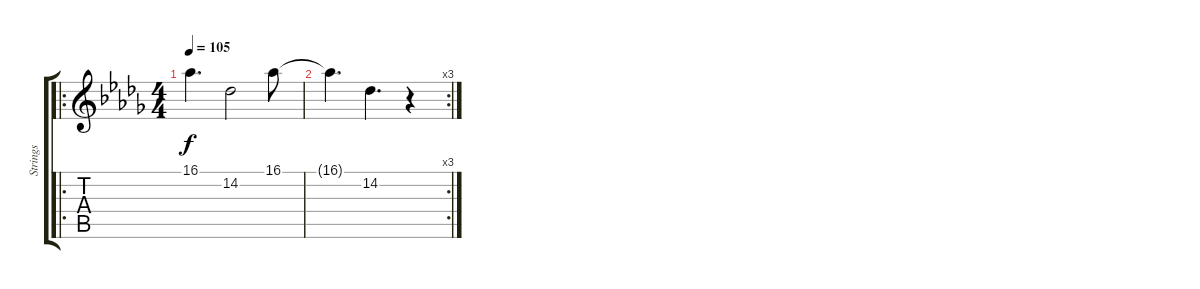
\track ("Strings" "Strings") {instrument stringensemble2}
\staff {score tabs}
\tuning (E4 B3 G3 D3 A2 E2) {hide}
\ro
\ts (4 4)
\tempo 105
\clef g2
\ks db
16.1{t}.4{d dy f} 14.2.2 16.1.8 |
\rc 3
16.1{t}.4{d} 14.2.4{d} r.4
